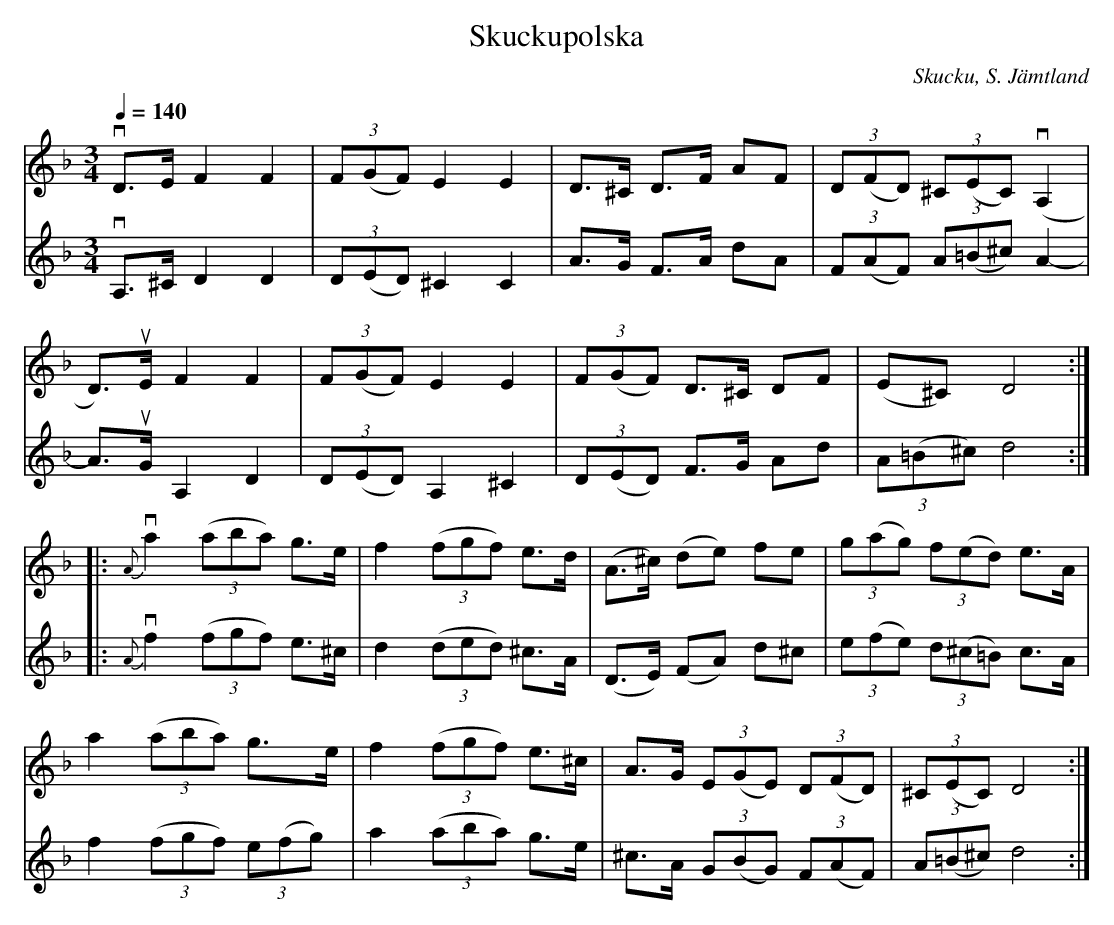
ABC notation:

X:1
T:Skuckupolska
O:Skucku, S. Jämtland
M:3/4
L:1/8
Q:1/4=140
K:Dm
V:1
vD>E F2F2|(3F(GF) E2E2|D>^C D>F AF|(3D(FD) (3^C(EC) (vA,2|!
D>)uE F2F2|(3F(GF) E2E2|(3F(GF) D>^C DF|(E^C) D4::!
{A}va2 ((3aba) g>e|f2 ((3fgf) e>d|(A>^c) (de) fe|(3g(ag) (3f(ed) e>A|!
a2 ((3aba) g>e|f2 ((3fgf) e>^c|A>G (3E(GE) (3D(FD)|(3^C(EC) D4:|]!
V:2
vA,>^C D2D2|(3D(ED) ^C2C2|A>G F>A dA|(3F(AF) (3A(=B^c)A2-|\
A>uG A,2 D2|(3D(ED) A,2^C2|(3D(ED) F>G Ad|(3A(=B^c)d4::\
{A}vf2 ((3fgf) e>^c|d2 ((3ded) ^c>A|(D>E) (FA) d^c|(3e(fe) (3d(^c=B) c>A|\
f2 ((3fgf) (3e(fg)|a2 ((3aba) g>e|^c>A (3G(BG) (3F(AF)|(3A(=B^c) d4:|\
